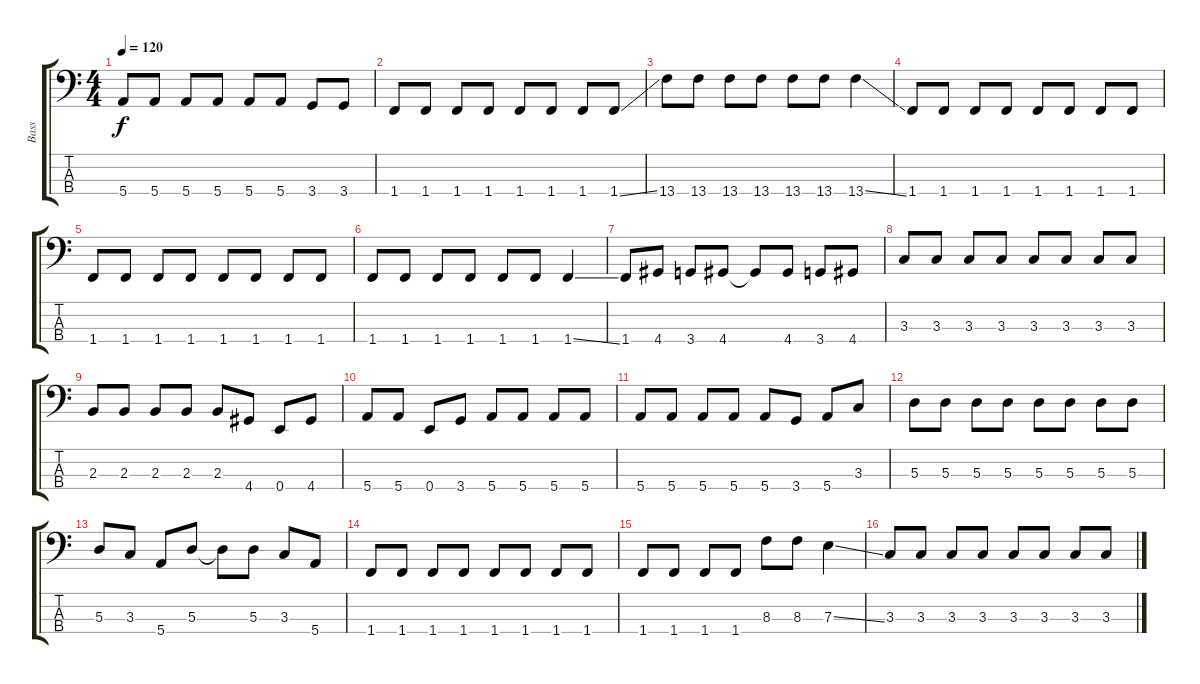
\track ("Bass" "Bass") {instrument electricbasspick}
\staff {score tabs}
\tuning (G2 D2 A1 E1) {hide}
\ts (4 4)
\tempo 120
\clef f4
\ks c
5.4.8{dy f} 5.4.8 5.4.8 5.4.8 5.4.8 5.4.8 3.4.8 3.4.8 |
1.4.8 1.4.8 1.4.8 1.4.8 1.4.8 1.4.8 1.4.8 1.4{ss}.8 |
13.4.8 13.4.8 13.4.8 13.4.8 13.4.8 13.4.8 13.4{ss}.4 |
1.4.8 1.4.8 1.4.8 1.4.8 1.4.8 1.4.8 1.4.8 1.4.8 |
1.4.8 1.4.8 1.4.8 1.4.8 1.4.8 1.4.8 1.4.8 1.4.8 |
1.4.8 1.4.8 1.4.8 1.4.8 1.4.8 1.4.8 1.4{ss}.4 |
1.4.8 4.4.8 3.4.8 4.4.8 4.4{t}.8 4.4.8 3.4.8 4.4.8 |
3.3.8 3.3.8 3.3.8 3.3.8 3.3.8 3.3.8 3.3.8 3.3.8 |
2.3.8 2.3.8 2.3.8 2.3.8 2.3.8 4.4.8 0.4.8 4.4.8 |
5.4.8 5.4.8 0.4.8 3.4.8 5.4.8 5.4.8 5.4.8 5.4.8 |
5.4.8 5.4.8 5.4.8 5.4.8 5.4.8 3.4.8 5.4.8 3.3.8 |
5.3.8 5.3.8 5.3.8 5.3.8 5.3.8 5.3.8 5.3.8 5.3.8 |
5.3.8 3.3.8 5.4.8 5.3.8 5.3{t}.8 5.3.8 3.3.8 5.4.8 |
1.4.8 1.4.8 1.4.8 1.4.8 1.4.8 1.4.8 1.4.8 1.4.8 |
1.4.8 1.4.8 1.4.8 1.4.8 8.3.8 8.3.8 7.3{ss}.4 |
3.3.8 3.3.8 3.3.8 3.3.8 3.3.8 3.3.8 3.3.8 3.3.8
